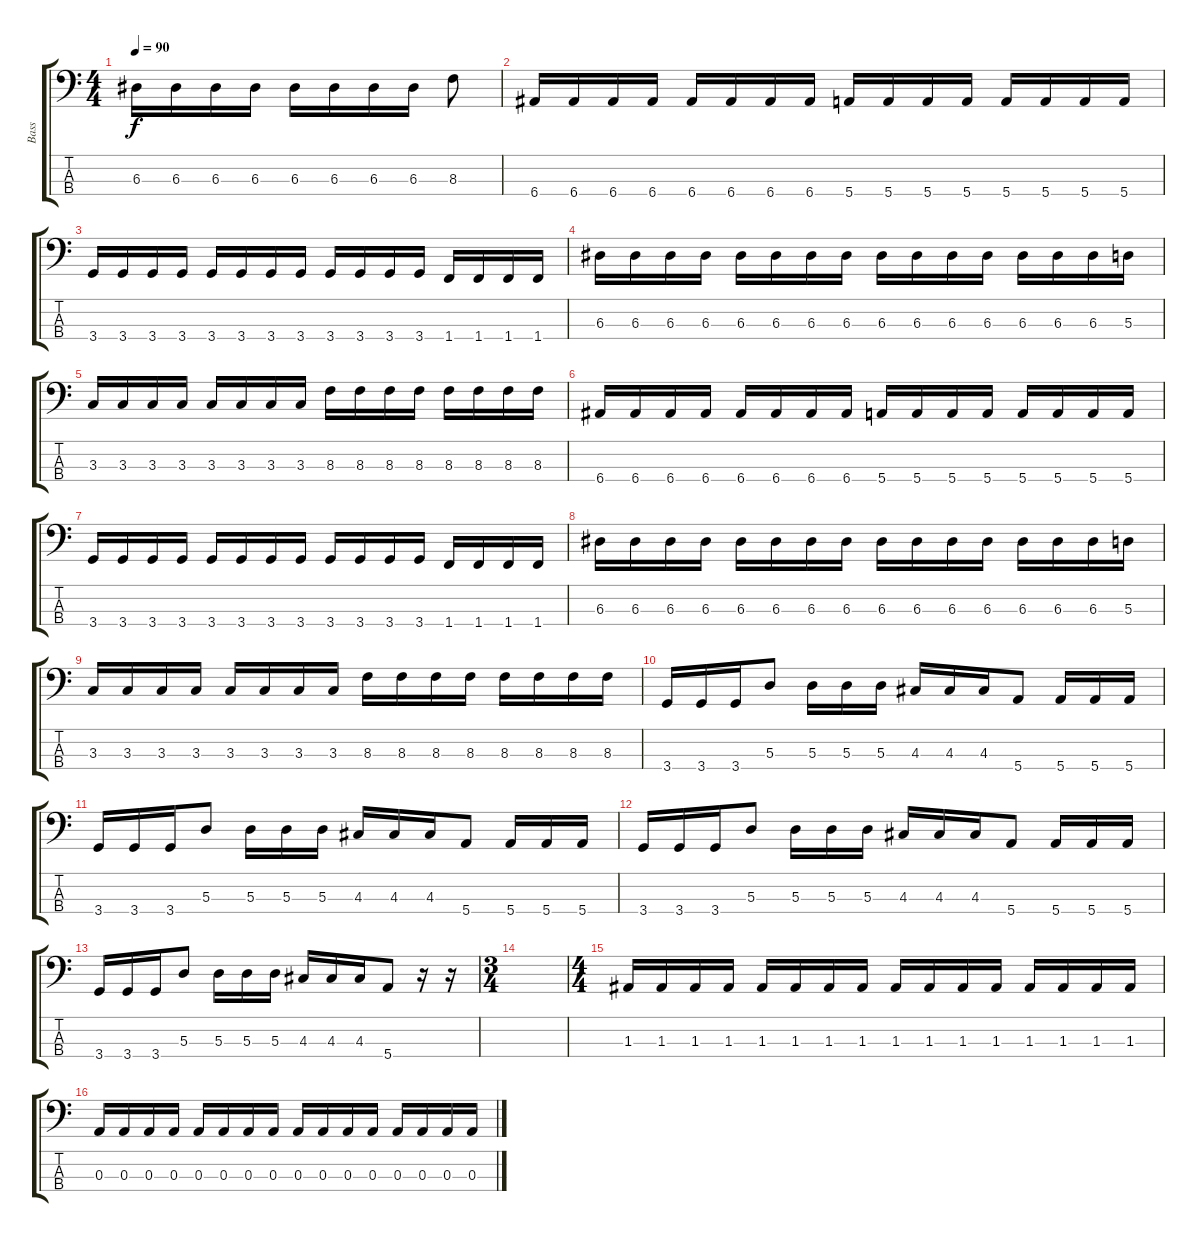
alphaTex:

\track ("Bass" "Bass") {instrument electricbassfinger}
\staff {score tabs}
\tuning (G2 D2 A1 E1) {hide}
\ts (4 4)
\tempo 90
\clef f4
\ks c
6.3.16{dy f} 6.3.16 6.3.16 6.3.16 6.3.16 6.3.16 6.3.16 6.3.16 8.3.8 |
6.4.16 6.4.16 6.4.16 6.4.16 6.4.16 6.4.16 6.4.16 6.4.16 5.4.16 5.4.16 5.4.16 5.4.16 5.4.16 5.4.16 5.4.16 5.4.16 |
3.4.16 3.4.16 3.4.16 3.4.16 3.4.16 3.4.16 3.4.16 3.4.16 3.4.16 3.4.16 3.4.16 3.4.16 1.4.16 1.4.16 1.4.16 1.4.16 |
6.3.16 6.3.16 6.3.16 6.3.16 6.3.16 6.3.16 6.3.16 6.3.16 6.3.16 6.3.16 6.3.16 6.3.16 6.3.16 6.3.16 6.3.16 5.3.16 |
3.3.16 3.3.16 3.3.16 3.3.16 3.3.16 3.3.16 3.3.16 3.3.16 8.3.16 8.3.16 8.3.16 8.3.16 8.3.16 8.3.16 8.3.16 8.3.16 |
6.4.16 6.4.16 6.4.16 6.4.16 6.4.16 6.4.16 6.4.16 6.4.16 5.4.16 5.4.16 5.4.16 5.4.16 5.4.16 5.4.16 5.4.16 5.4.16 |
3.4.16 3.4.16 3.4.16 3.4.16 3.4.16 3.4.16 3.4.16 3.4.16 3.4.16 3.4.16 3.4.16 3.4.16 1.4.16 1.4.16 1.4.16 1.4.16 |
6.3.16 6.3.16 6.3.16 6.3.16 6.3.16 6.3.16 6.3.16 6.3.16 6.3.16 6.3.16 6.3.16 6.3.16 6.3.16 6.3.16 6.3.16 5.3.16 |
3.3.16 3.3.16 3.3.16 3.3.16 3.3.16 3.3.16 3.3.16 3.3.16 8.3.16 8.3.16 8.3.16 8.3.16 8.3.16 8.3.16 8.3.16 8.3.16 |
3.4.16 3.4.16 3.4.16 5.3.8 5.3.16 5.3.16 5.3.16 4.3.16 4.3.16 4.3.16 5.4.8 5.4.16 5.4.16 5.4.16 |
3.4.16 3.4.16 3.4.16 5.3.8 5.3.16 5.3.16 5.3.16 4.3.16 4.3.16 4.3.16 5.4.8 5.4.16 5.4.16 5.4.16 |
3.4.16 3.4.16 3.4.16 5.3.8 5.3.16 5.3.16 5.3.16 4.3.16 4.3.16 4.3.16 5.4.8 5.4.16 5.4.16 5.4.16 |
3.4.16 3.4.16 3.4.16 5.3.8 5.3.16 5.3.16 5.3.16 4.3.16 4.3.16 4.3.16 5.4.8 r.16 r.16 |
\ts (3 4)
|
\ts (4 4)
1.3.16 1.3.16 1.3.16 1.3.16 1.3.16 1.3.16 1.3.16 1.3.16 1.3.16 1.3.16 1.3.16 1.3.16 1.3.16 1.3.16 1.3.16 1.3.16 |
0.3.16 0.3.16 0.3.16 0.3.16 0.3.16 0.3.16 0.3.16 0.3.16 0.3.16 0.3.16 0.3.16 0.3.16 0.3.16 0.3.16 0.3.16 0.3.16
